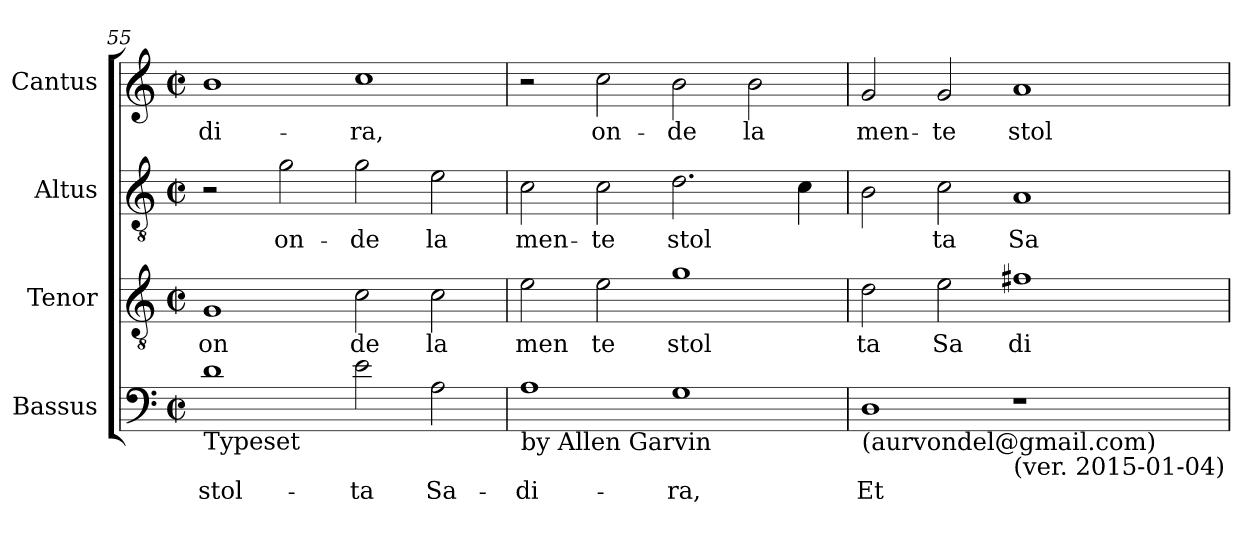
**kern	**text	**kern	**text	**kern	**text	**kern	**text
*part4	*part4	*part3	*part3	*part2	*part2	*part1	*part1
*staff4	*staff4	*staff3	*staff3	*staff2	*staff2	*staff1	*staff1
*I"Bassus	*	*I"Tenor	*	*I"Altus	*	*I"Cantus	*
*I'Bassus	*	*I'Tenor	*	*I'Altus	*	*I'Cantus	*
*clefF4	*	*clefGv2	*	*clefGv2	*	*clefG2	*
*k[]	*	*k[]	*	*k[]	*	*k[]	*
*C:	*	*C:	*	*C:	*	*C:	*
*M2/2	*	*M2/2	*	*M2/2	*	*M2/2	*
*met(c|)	*	*met(c|)	*	*met(c|)	*	*met(c|)	*
=55	=55	=55	=55	=55	=55	=55	=55
!LO:TX:b:t=Typeset	!	!	!	!	!	!	!
!	!LO:LY:b:cj	!	!LO:LY:b:cj	!	!	!	!LO:LY:b:cj
1d	stol-	1G	on	2r	.	1b	-di-
!	!	!	!	!	!LO:LY:b:cj	!	!
.	.	.	.	2g\	on-	.	.
!	!LO:LY:b:cj	!	!LO:LY:b:cj	!	!LO:LY:b:cj	!	!LO:LY:b:cj
2e\	-ta	2c\	de	2g\	-de	1cc	-ra,
!	!LO:LY:b:cj	!	!LO:LY:b:cj	!	!LO:LY:b:cj	!	!
2A\	Sa-	2c\	la	2e\	la	.	.
=56	=56	=56	=56	=56	=56	=56	=56
!LO:TX:b:t=by Allen Garvin	!	!	!	!	!	!	!
!	!LO:LY:b:cj	!	!LO:LY:b:cj	!	!LO:LY:b:cj	!	!
1A	-di-	2e\	men	2c\	men-	2r	.
!	!	!	!LO:LY:b:cj	!	!LO:LY:b:cj	!	!LO:LY:b:cj
.	.	2e\	te	2c\	-te	2cc\	on-
!	!LO:LY:b:cj	!	!LO:LY:b:cj	!	!LO:LY:b:cj	!	!LO:LY:b:cj
1G	-ra,	1g	stol	2.d\	stol-	2b\	-de
!	!	!	!	!	!	!	!LO:LY:b:cj
.	.	.	.	.	.	2b\	la
!	!	!	!	!	!LO:LY:b:cj	!	!
.	.	.	.	4c\	--	.	.
=57	=57	=57	=57	=57	=57	=57	=57
!LO:TX:b:t=(aurvondel@gmail.com)	!	!	!	!	!	!	!
!	!LO:LY:b:cj	!	!LO:LY:b:cj	!	!LO:LY:b:cj	!	!LO:LY:b:cj
1D	Et	2d\	ta	2B\	--	2g/	men-
!	!	!	!LO:LY:b:cj	!	!LO:LY:b:cj	!	!LO:LY:b:cj
.	.	2e\	Sa	2c\	-ta	2g/	-te
!LO:TX:b:t=(ver. 2015-01-04)	!	!	!	!	!	!	!
!	!	!	!LO:LY:b:cj	!	!LO:LY:b:cj	!	!LO:LY:b:cj
1r	.	1f#X	di	1A	Sa-	1a	stol-
=	=	=	=	=	=	=	=
*-	*-	*-	*-	*-	*-	*-	*-
